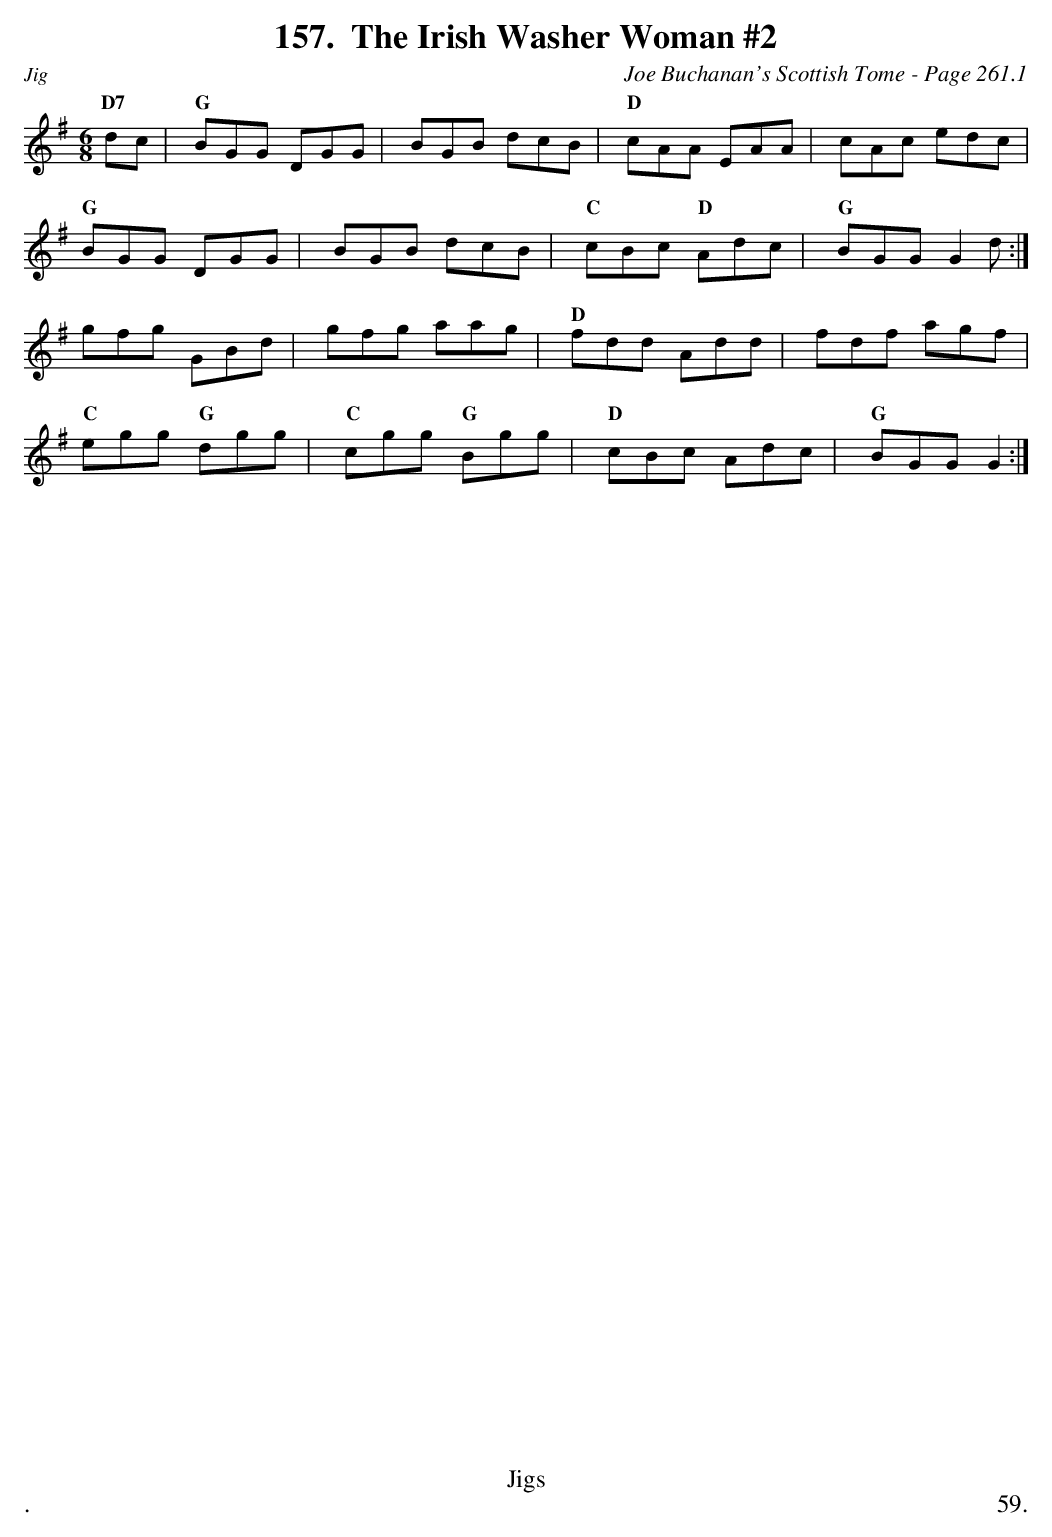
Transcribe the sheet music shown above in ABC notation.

X:1
T:Irish Washer Woman #2, The
C:Joe Buchanan's Scottish Tome - Page 261.1
L:1/8
M:6/8
K:G
"D7"dc | "G"BGG DGG | BGB dcB | "D"cAA EAA | cAc edc |
"G"BGG DGG | BGB dcB | "C"cBc "D"Adc | "G"BGG G2 d :|
gfg GBd | gfg aag | "D"fdd Add | fdf agf |
"C"egg "G"dgg | "C"cgg "G"Bgg | "D"cBc Adc | "G"BGG G2 :|
